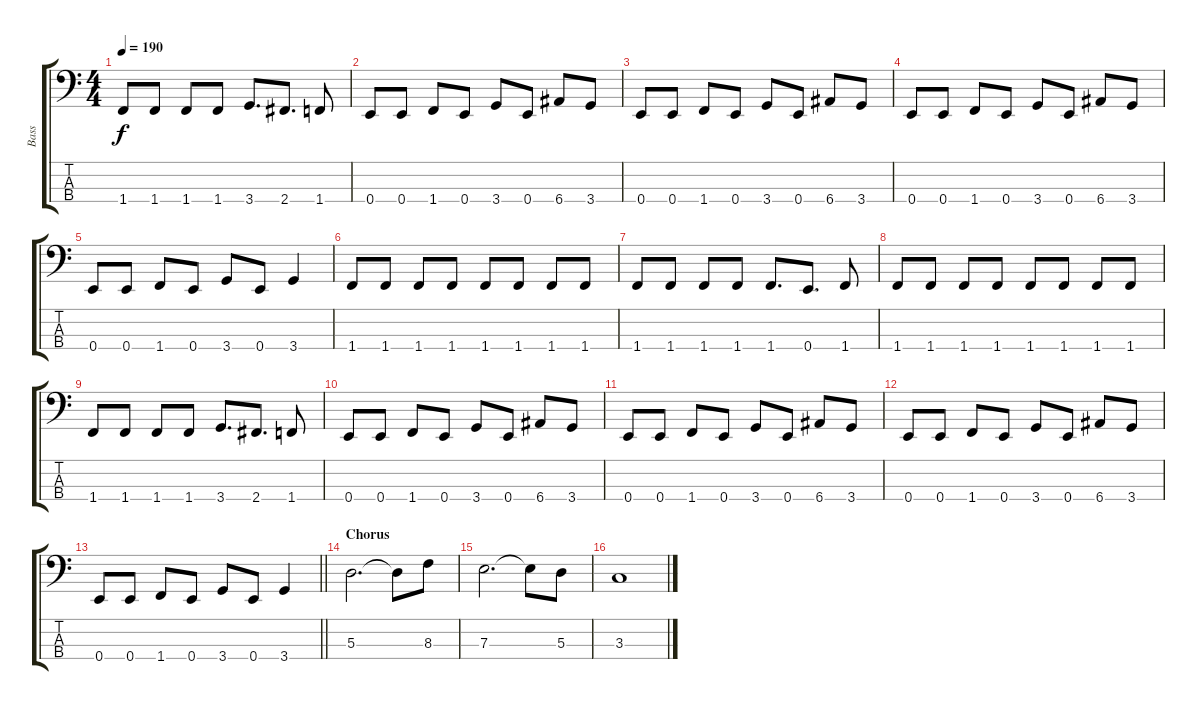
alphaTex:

\track ("Bass" "Bass") {instrument electricbasspick}
\staff {score tabs}
\tuning (G2 D2 A1 E1) {hide}
\ts (4 4)
\tempo 190
\clef f4
\ks c
1.4.8{dy f} 1.4.8 1.4.8 1.4.8 3.4.8{d} 2.4.8{d} 1.4.8 |
0.4.8 0.4.8 1.4.8 0.4.8 3.4.8 0.4.8 6.4.8 3.4.8 |
0.4.8 0.4.8 1.4.8 0.4.8 3.4.8 0.4.8 6.4.8 3.4.8 |
0.4.8 0.4.8 1.4.8 0.4.8 3.4.8 0.4.8 6.4.8 3.4.8 |
0.4.8 0.4.8 1.4.8 0.4.8 3.4.8 0.4.8 3.4.4 |
1.4.8 1.4.8 1.4.8 1.4.8 1.4.8 1.4.8 1.4.8 1.4.8 |
1.4.8 1.4.8 1.4.8 1.4.8 1.4.8{d} 0.4.8{d} 1.4.8 |
1.4.8 1.4.8 1.4.8 1.4.8 1.4.8 1.4.8 1.4.8 1.4.8 |
1.4.8 1.4.8 1.4.8 1.4.8 3.4.8{d} 2.4.8{d} 1.4.8 |
0.4.8 0.4.8 1.4.8 0.4.8 3.4.8 0.4.8 6.4.8 3.4.8 |
0.4.8 0.4.8 1.4.8 0.4.8 3.4.8 0.4.8 6.4.8 3.4.8 |
0.4.8 0.4.8 1.4.8 0.4.8 3.4.8 0.4.8 6.4.8 3.4.8 |
\barLineRight lightlight
0.4.8 0.4.8 1.4.8 0.4.8 3.4.8 0.4.8 3.4.4 |
\section ("" "Chorus")
5.3.2{d} 5.3{t}.8 8.3.8 |
7.3.2{d} 7.3{t}.8 5.3.8 |
3.3.1
